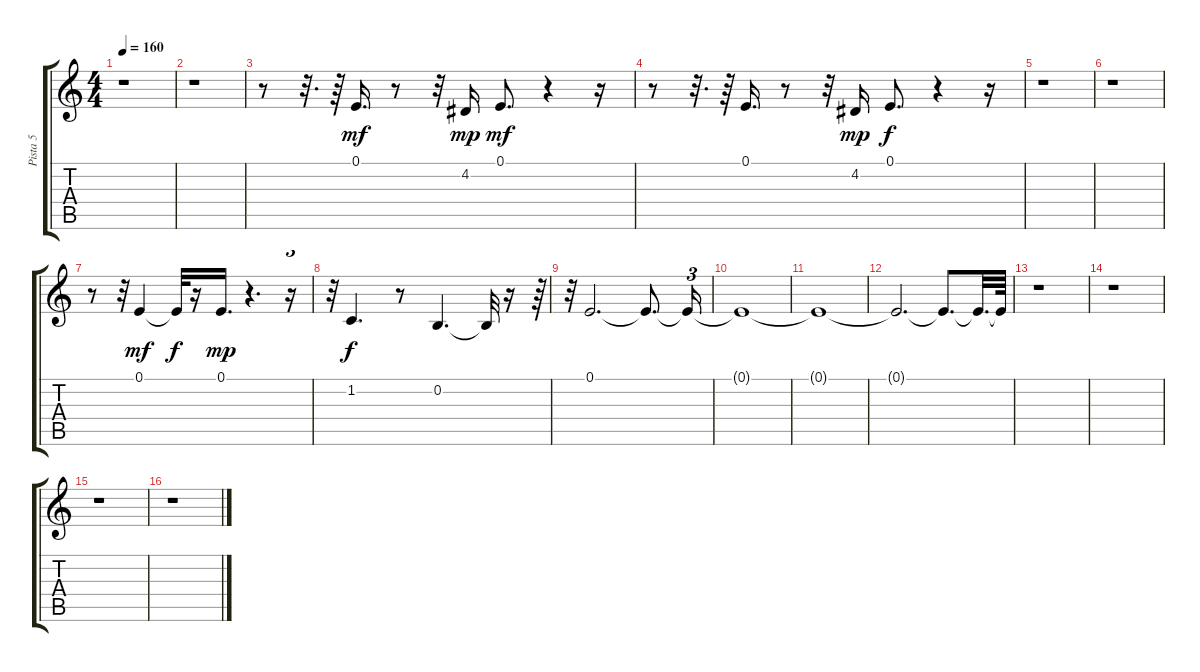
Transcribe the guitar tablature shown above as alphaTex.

\track ("Pista 5" "Pista 5") {instrument trumpet}
\staff {score tabs}
\tuning (E4 B3 G3 D3 A2 E2) {hide}
\ts (4 4)
\tempo 160
\clef g2
\ks c
r.1{dy ff} |
r.1 |
r.8 r.32{d} r.64 0.1.16{d dy mf} r.8 r.32 4.2.16{dy mp} 0.1.8{d dy mf} r.4 r.16 |
r.8 r.32{d} r.64 0.1.16{d} r.8 r.32 4.2.16{dy mp} 0.1.8{d dy f} r.4 r.16 |
r.1 |
r.1 |
r.8 r.32{tu (3 2)} 0.1.4{dy mf} 0.1{t}.32{dy f} r.16 0.1.16{d dy mp} r.4{d} r.16{tu (3 2)} |
r.32{tu (3 2)} 1.2.4{d dy f} r.8 0.2.4{d} 0.2{t}.32 r.16 r.64{tu (3 2)} |
r.32{tu (3 2)} 0.1.2{d} 0.1{t}.8{d} 0.1{t}.16{tu (3 2)} |
0.1{t}.1 |
0.1{t}.1 |
0.1{t}.2{d} 0.1{t}.8{d} 0.1{t}.32{d} 0.1{t}.64 |
r.1 |
r.1 |
r.1 |
r.1
